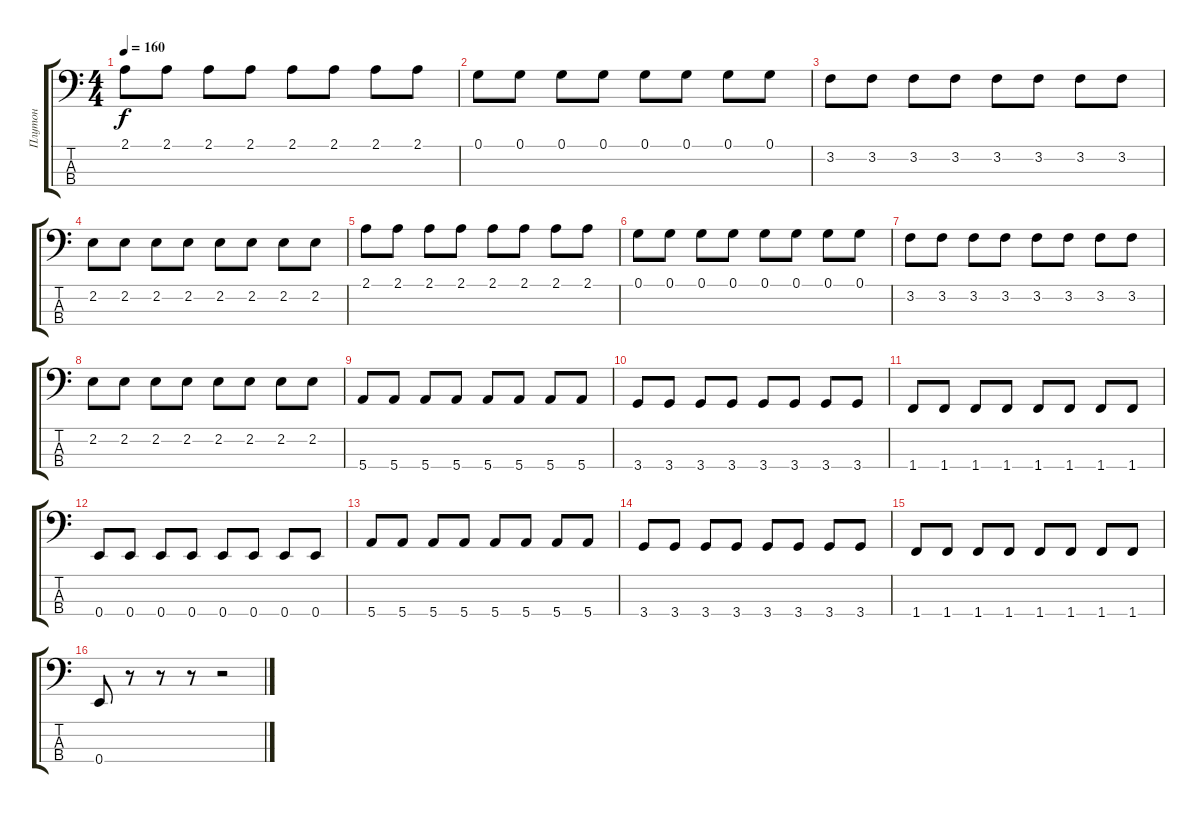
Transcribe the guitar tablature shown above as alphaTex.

\track ("Плутон" "Плутон") {instrument electricbassfinger}
\staff {score tabs}
\tuning (G2 D2 A1 E1) {hide}
\ts (4 4)
\tempo 160
\clef f4
\ks c
2.1.8{dy f} 2.1.8 2.1.8 2.1.8 2.1.8 2.1.8 2.1.8 2.1.8 |
0.1.8 0.1.8 0.1.8 0.1.8 0.1.8 0.1.8 0.1.8 0.1.8 |
3.2.8 3.2.8 3.2.8 3.2.8 3.2.8 3.2.8 3.2.8 3.2.8 |
2.2.8 2.2.8 2.2.8 2.2.8 2.2.8 2.2.8 2.2.8 2.2.8 |
2.1.8 2.1.8 2.1.8 2.1.8 2.1.8 2.1.8 2.1.8 2.1.8 |
0.1.8 0.1.8 0.1.8 0.1.8 0.1.8 0.1.8 0.1.8 0.1.8 |
3.2.8 3.2.8 3.2.8 3.2.8 3.2.8 3.2.8 3.2.8 3.2.8 |
2.2.8 2.2.8 2.2.8 2.2.8 2.2.8 2.2.8 2.2.8 2.2.8 |
5.4.8 5.4.8 5.4.8 5.4.8 5.4.8 5.4.8 5.4.8 5.4.8 |
3.4.8 3.4.8 3.4.8 3.4.8 3.4.8 3.4.8 3.4.8 3.4.8 |
1.4.8 1.4.8 1.4.8 1.4.8 1.4.8 1.4.8 1.4.8 1.4.8 |
0.4.8 0.4.8 0.4.8 0.4.8 0.4.8 0.4.8 0.4.8 0.4.8 |
5.4.8 5.4.8 5.4.8 5.4.8 5.4.8 5.4.8 5.4.8 5.4.8 |
3.4.8 3.4.8 3.4.8 3.4.8 3.4.8 3.4.8 3.4.8 3.4.8 |
1.4.8 1.4.8 1.4.8 1.4.8 1.4.8 1.4.8 1.4.8 1.4.8 |
0.4.8 r.8 r.8 r.8 r.2
